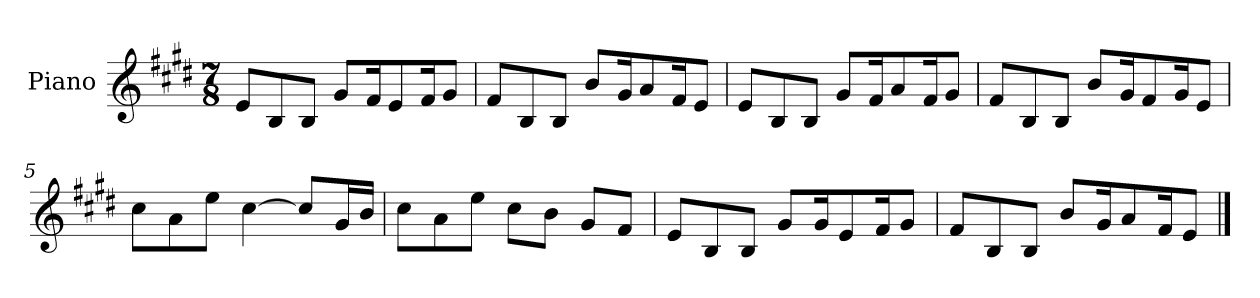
**kern
*part1
*staff1
*I"Piano
*I'Pno.
*clefG2
*k[f#c#g#d#]
*M7/8
=1
8e/L
8B/
8B/J
8g#/L
16f#/K
8e/
16f#/K
8g#/J
=2
8f#/L
8B/
8B/J
8b/L
16g#/K
8a/
16f#/K
8e/J
=3
8e/L
8B/
8B/J
8g#/L
16f#/K
8a/
16f#/K
8g#/J
=4
8f#/L
8B/
8B/J
8b/L
16g#/K
8f#/
16g#/K
8e/J
=5
8cc#\L
8a\
8ee\J
[4cc#\
8cc#/L]
16g#/L
16b/JJ
!!LO:LB:g=z
=6
8cc#\L
8a\
8ee\J
8cc#\L
8b\J
8g#/L
8f#/J
=7
8e/L
8B/
8B/J
8g#/L
16g#/K
8e/
16f#/K
8g#/J
=8
8f#/L
8B/
8B/J
8b/L
16g#/K
8a/
16f#/K
8e/J
==
*-
